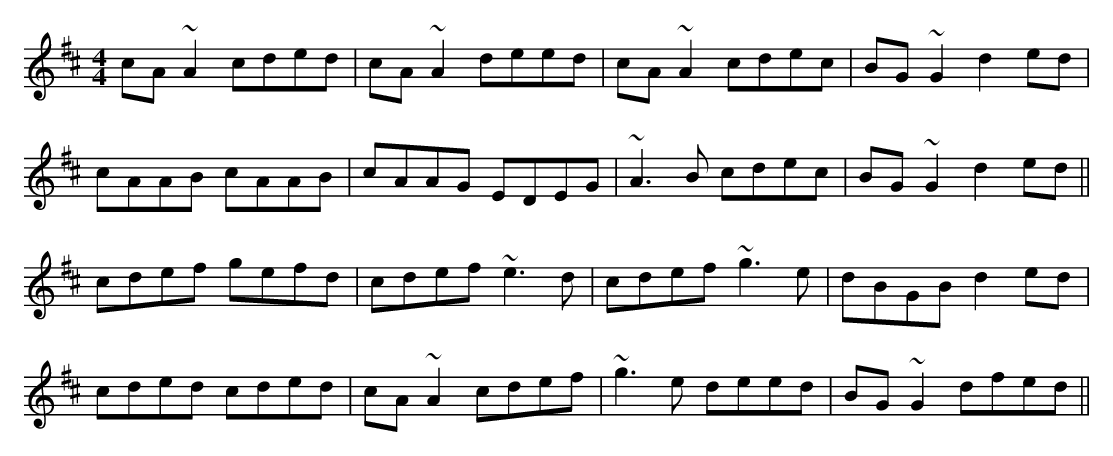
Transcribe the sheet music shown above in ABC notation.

X:1
M:4/4
K:Amix
cA ~A2 cded|cA ~A2 deed|cA ~A2 cdec|BG ~G2 d2 ed|
cAAB cAAB|cAAG EDEG|~A3B cdec|BG ~G2 d2 ed||
cdef gefd|cdef ~e3d|cdef ~g3 e|dBGB d2ed|
cded cded|cA~A2 cdef|~g3 e deed|BG ~G2 dfed||
